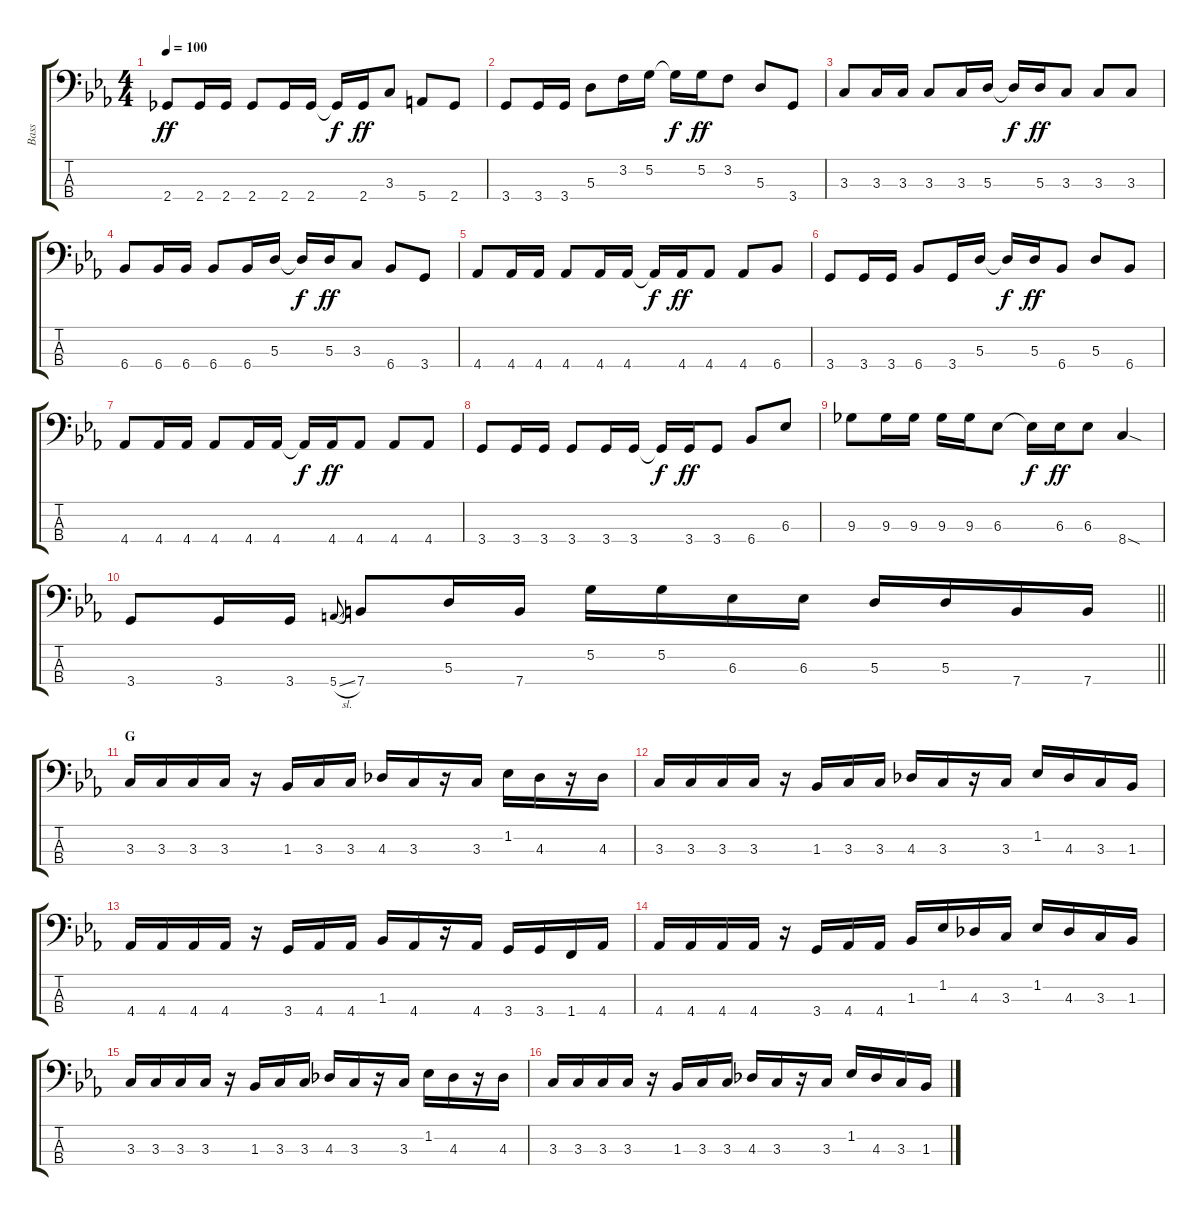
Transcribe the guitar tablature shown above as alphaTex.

\track ("Bass" "Bass") {instrument electricbasspick}
\staff {score tabs}
\tuning (G2 D2 A1 E1) {hide}
\ts (4 4)
\tempo 100
\clef f4
\ks eb
2.4.8{dy ff} 2.4.16 2.4.16 2.4.8 2.4.16 2.4.16 2.4{t}.16{dy f} 2.4.16{dy ff} 3.3.8 5.4.8 2.4.8 |
3.4.8 3.4.16 3.4.16 5.3.8 3.2.16 5.2.16 5.2{t}.16{dy f} 5.2.16{dy ff} 3.2.8 5.3.8 3.4.8 |
3.3.8 3.3.16 3.3.16 3.3.8 3.3.16 5.3.16 5.3{t}.16{dy f} 5.3.16{dy ff} 3.3.8 3.3.8 3.3.8 |
6.4.8 6.4.16 6.4.16 6.4.8 6.4.16 5.3.16 5.3{t}.16{dy f} 5.3.16{dy ff} 3.3.8 6.4.8 3.4.8 |
4.4.8 4.4.16 4.4.16 4.4.8 4.4.16 4.4.16 4.4{t}.16{dy f} 4.4.16{dy ff} 4.4.8 4.4.8 6.4.8 |
3.4.8 3.4.16 3.4.16 6.4.8 3.4.16 5.3.16 5.3{t}.16{dy f} 5.3.16{dy ff} 6.4.8 5.3.8 6.4.8 |
4.4.8 4.4.16 4.4.16 4.4.8 4.4.16 4.4.16 4.4{t}.16{dy f} 4.4.16{dy ff} 4.4.8 4.4.8 4.4.8 |
3.4.8 3.4.16 3.4.16 3.4.8 3.4.16 3.4.16 3.4{t}.16{dy f} 3.4.16{dy ff} 3.4.8 6.4.8 6.3.8 |
9.3.8 9.3.16 9.3.16 9.3.16 9.3.16 6.3.8 6.3{t}.16{dy f} 6.3.16{dy ff} 6.3.8 8.4{sod}.4 |
\barLineRight lightlight
3.4.8 3.4.16 3.4.16 5.4{sl}.8{gr onbeat} 7.4.8 5.3.16 7.4.16 5.2.16 5.2.16 6.3.16 6.3.16 5.3.16 5.3.16 7.4.16 7.4.16 |
\section ("" "G")
3.3.16 3.3.16 3.3.16 3.3.16 r.16 1.3.16 3.3.16 3.3.16 4.3.16 3.3.16 r.16 3.3.16 1.2.16 4.3.16 r.16 4.3.16 |
3.3.16 3.3.16 3.3.16 3.3.16 r.16 1.3.16 3.3.16 3.3.16 4.3.16 3.3.16 r.16 3.3.16 1.2.16 4.3.16 3.3.16 1.3.16 |
4.4.16 4.4.16 4.4.16 4.4.16 r.16 3.4.16 4.4.16 4.4.16 1.3.16 4.4.16 r.16 4.4.16 3.4.16 3.4.16 1.4.16 4.4.16 |
4.4.16 4.4.16 4.4.16 4.4.16 r.16 3.4.16 4.4.16 4.4.16 1.3.16 1.2.16 4.3.16 3.3.16 1.2.16 4.3.16 3.3.16 1.3.16 |
3.3.16 3.3.16 3.3.16 3.3.16 r.16 1.3.16 3.3.16 3.3.16 4.3.16 3.3.16 r.16 3.3.16 1.2.16 4.3.16 r.16 4.3.16 |
3.3.16 3.3.16 3.3.16 3.3.16 r.16 1.3.16 3.3.16 3.3.16 4.3.16 3.3.16 r.16 3.3.16 1.2.16 4.3.16 3.3.16 1.3.16
